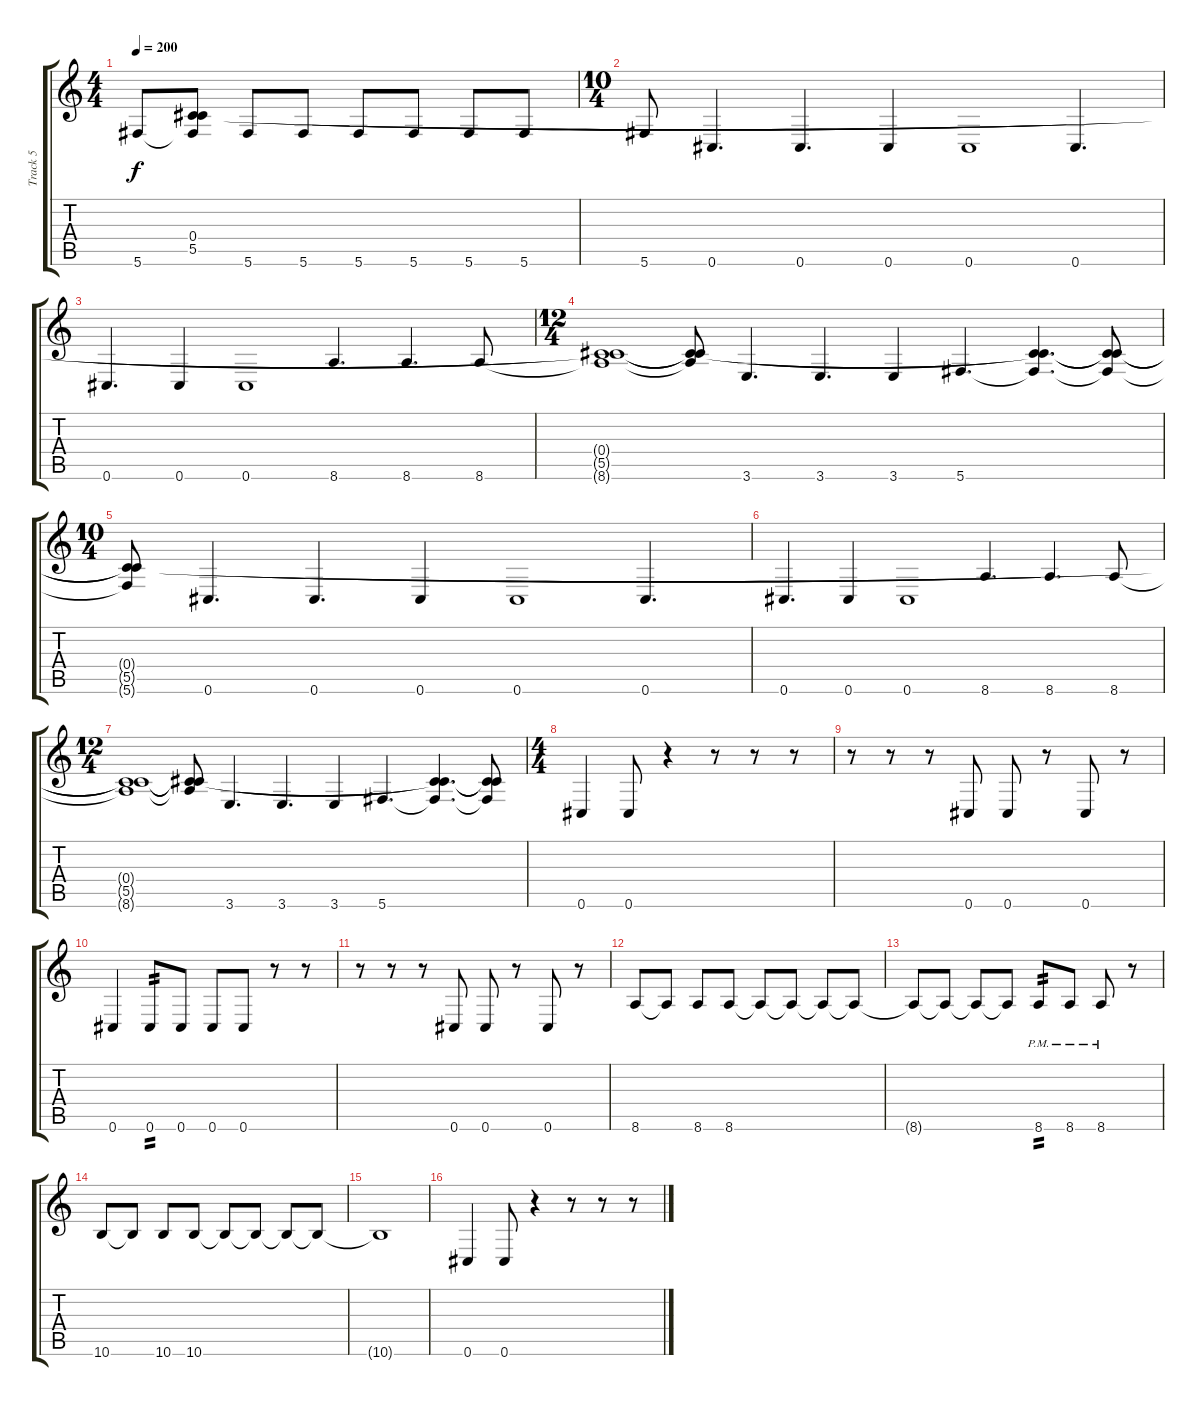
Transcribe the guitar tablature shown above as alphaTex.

\track ("Track 5" "Track 5") {instrument electricbasspick}
\staff {score tabs}
\tuning (Eb4 Bb3 Gb3 Db3 Ab2 Db2) {hide}
\ts (4 4)
\tempo 200
\clef g2
\ks c
5.6.8{dy f} (0.4{t} 5.5{t} 5.6{t}).8 5.6.8 5.6.8 5.6.8 5.6.8 5.6.8 5.6.8 |
\ts (10 4)
5.6.8 0.6.4{d} 0.6.4{d} 0.6.4 0.6.1 0.6.4{d} |
0.6.4{d} 0.6.4 0.6.1 8.6.4{d} 8.6.4{d} 8.6.8 |
\ts (12 4)
(0.4{t} 5.5{t} 8.6{t}).1 (0.4{t} 5.5{t} 8.6{t}).8 3.6.4{d} 3.6.4{d} 3.6.4 5.6.4{d} (0.4{t} 5.5{t} 5.6{t}).4{d} (0.4{t} 5.5{t} 5.6{t}).8 |
\ts (10 4)
(0.4{t} 5.5{t} 5.6{t}).8 0.6.4{d} 0.6.4{d} 0.6.4 0.6.1 0.6.4{d} |
0.6.4{d} 0.6.4 0.6.1 8.6.4{d} 8.6.4{d} 8.6.8 |
\ts (12 4)
(0.4{t} 5.5{t} 8.6{t}).1 (0.4{t} 5.5{t} 8.6{t}).8 3.6.4{d} 3.6.4{d} 3.6.4 5.6.4{d} (0.4{t} 5.5{t} 5.6{t}).4{d} (0.4{t} 5.5{t} 5.6{t}).8 |
\ts (4 4)
0.6.4 0.6.8 r.4 r.8 r.8 r.8 |
r.8 r.8 r.8 0.6.8 0.6.8 r.8 0.6.8 r.8 |
0.6.4 0.6.8{tp 2} 0.6.8 0.6.8 0.6.8 r.8 r.8 |
r.8 r.8 r.8 0.6.8 0.6.8 r.8 0.6.8 r.8 |
8.6.8 8.6{t}.8 8.6.8 8.6.8 8.6{t}.8 8.6{t}.8 8.6{t}.8 8.6{t}.8 |
8.6{t}.8 8.6{t}.8 8.6{t}.8 8.6{t}.8 8.6{pm}.8{tp 2} 8.6{pm}.8 8.6{pm}.8 r.8 |
10.6.8 10.6{t}.8 10.6.8 10.6.8 10.6{t}.8 10.6{t}.8 10.6{t}.8 10.6{t}.8 |
10.6{t}.1 |
0.6.4 0.6.8 r.4 r.8 r.8 r.8
